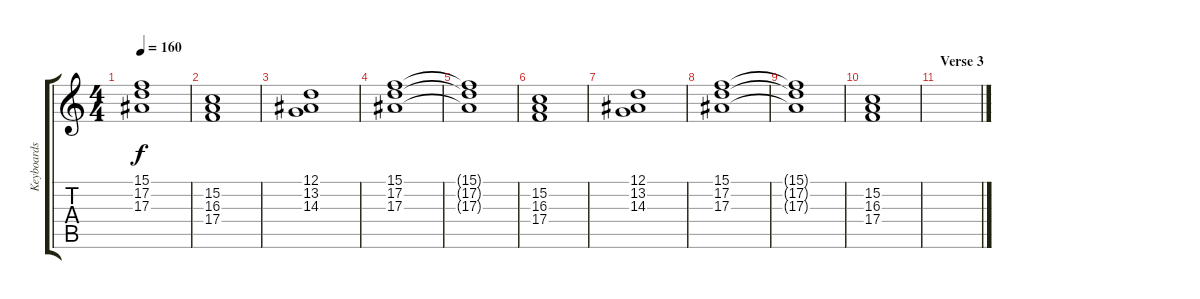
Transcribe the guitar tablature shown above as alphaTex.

\track ("Keyboards 2" "Keyboards ") {instrument stringensemble1}
\staff {score tabs}
\tuning (D4 A3 F3 C3 G2 D2) {hide}
\ts (4 4)
\tempo 160
\clef g2
\ks c
(15.1{t} 17.2{t} 17.3{t}).1{dy f} |
(15.2 16.3 17.4).1 |
(12.1 13.2 14.3).1 |
(15.1 17.2 17.3).1 |
(15.1{t} 17.2{t} 17.3{t}).1 |
(15.2 16.3 17.4).1 |
(12.1 13.2 14.3).1 |
(15.1 17.2 17.3).1 |
(15.1{t} 17.2{t} 17.3{t}).1 |
(15.2 16.3 17.4).1 |
\section ("" "Verse 3")
